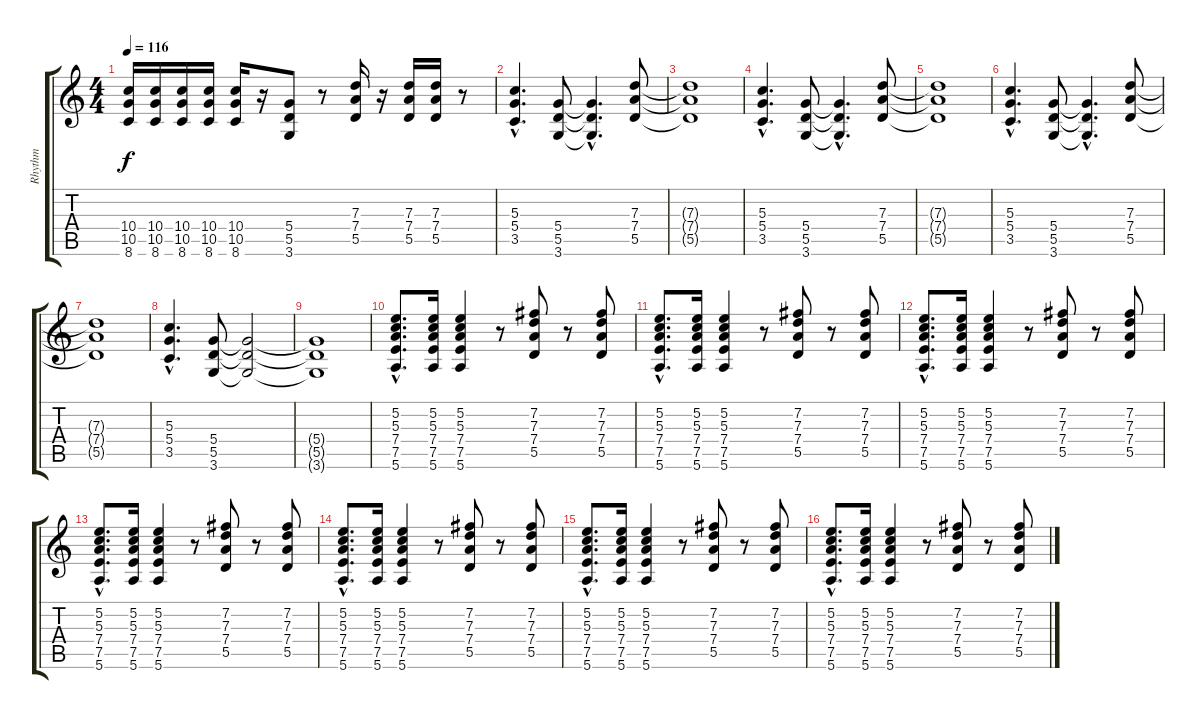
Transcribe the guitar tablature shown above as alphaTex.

\track ("Rhythm" "Rhythm") {instrument overdrivenguitar}
\staff {score tabs}
\tuning (E4 B3 G3 D3 A2 E2) {hide}
\ts (4 4)
\tempo 116
\clef g2
\ks c
(10.4 10.5 8.6).16{dy f} (10.4 10.5 8.6).16 (10.4 10.5 8.6).16 (10.4 10.5 8.6).16 (10.4 10.5 8.6).16 r.16 (5.4 5.5 3.6).8 r.8 (7.3 7.4 5.5).16 r.16 (7.3 7.4 5.5).16 (7.3 7.4 5.5).16 r.8 |
(5.3{hac} 5.4{hac} 3.5{hac}).4{d} (5.4 5.5 3.6).8 (5.4{hac t} 5.5{hac t} 3.6{hac t}).4{d} (7.3 7.4 5.5).8 |
(7.3{t} 7.4{t} 5.5{t}).1 |
(5.3{hac} 5.4{hac} 3.5{hac}).4{d} (5.4 5.5 3.6).8 (5.4{hac t} 5.5{hac t} 3.6{hac t}).4{d} (7.3 7.4 5.5).8 |
(7.3{t} 7.4{t} 5.5{t}).1 |
(5.3{hac} 5.4{hac} 3.5{hac}).4{d} (5.4 5.5 3.6).8 (5.4{hac t} 5.5{hac t} 3.6{hac t}).4{d} (7.3 7.4 5.5).8 |
(7.3{t} 7.4{t} 5.5{t}).1 |
(5.3{hac} 5.4{hac} 3.5{hac}).4{d} (5.4 5.5 3.6).8 (5.4{t} 5.5{t} 3.6{t}).2 |
(5.4{t} 5.5{t} 3.6{t}).1 |
(5.2{hac} 5.3{hac} 7.4{hac} 7.5{hac} 5.6{hac}).8{d} (5.2 5.3 7.4 7.5 5.6).16 (5.2 5.3 7.4 7.5 5.6).4 r.8 (7.2 7.3 7.4 5.5).8 r.8 (7.2 7.3 7.4 5.5).8 |
(5.2{hac} 5.3{hac} 7.4{hac} 7.5{hac} 5.6{hac}).8{d} (5.2 5.3 7.4 7.5 5.6).16 (5.2 5.3 7.4 7.5 5.6).4 r.8 (7.2 7.3 7.4 5.5).8 r.8 (7.2 7.3 7.4 5.5).8 |
(5.2{hac} 5.3{hac} 7.4{hac} 7.5{hac} 5.6{hac}).8{d} (5.2 5.3 7.4 7.5 5.6).16 (5.2 5.3 7.4 7.5 5.6).4 r.8 (7.2 7.3 7.4 5.5).8 r.8 (7.2 7.3 7.4 5.5).8 |
(5.2{hac} 5.3{hac} 7.4{hac} 7.5{hac} 5.6{hac}).8{d} (5.2 5.3 7.4 7.5 5.6).16 (5.2 5.3 7.4 7.5 5.6).4 r.8 (7.2 7.3 7.4 5.5).8 r.8 (7.2 7.3 7.4 5.5).8 |
(5.2{hac} 5.3{hac} 7.4{hac} 7.5{hac} 5.6{hac}).8{d} (5.2 5.3 7.4 7.5 5.6).16 (5.2 5.3 7.4 7.5 5.6).4 r.8 (7.2 7.3 7.4 5.5).8 r.8 (7.2 7.3 7.4 5.5).8 |
(5.2{hac} 5.3{hac} 7.4{hac} 7.5{hac} 5.6{hac}).8{d} (5.2 5.3 7.4 7.5 5.6).16 (5.2 5.3 7.4 7.5 5.6).4 r.8 (7.2 7.3 7.4 5.5).8 r.8 (7.2 7.3 7.4 5.5).8 |
(5.2{hac} 5.3{hac} 7.4{hac} 7.5{hac} 5.6{hac}).8{d} (5.2 5.3 7.4 7.5 5.6).16 (5.2 5.3 7.4 7.5 5.6).4 r.8 (7.2 7.3 7.4 5.5).8 r.8 (7.2 7.3 7.4 5.5).8
